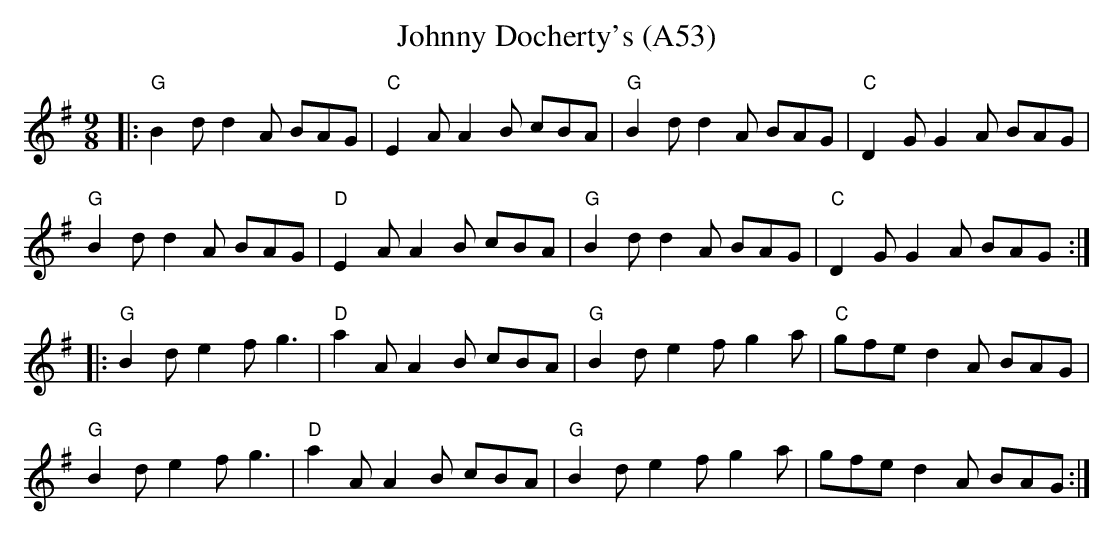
X:1
T: Johnny Docherty's (A53)
M: 9/8
L: 1/8
K: G
|:"G"B2 d d2 A BAG|"C"E2 A A2 B cBA|"G"B2 d d2 A BAG|"C"D2 G G2 A BAG|
  "G"B2 d d2 A BAG|"D"E2 A A2 B cBA|"G"B2 d d2 A BAG|"C"D2 G G2 A BAG::
  "G"B2 d e2 f g3 |"D"a2 A A2 B cBA|"G"B2 d e2 f g2a|"C"gfe d2 A BAG|
  "G"B2 d e2 f g3 |"D"a2 A A2 B cBA|"G"B2 d e2 f g2a|   gfe d2 A BAG:|
